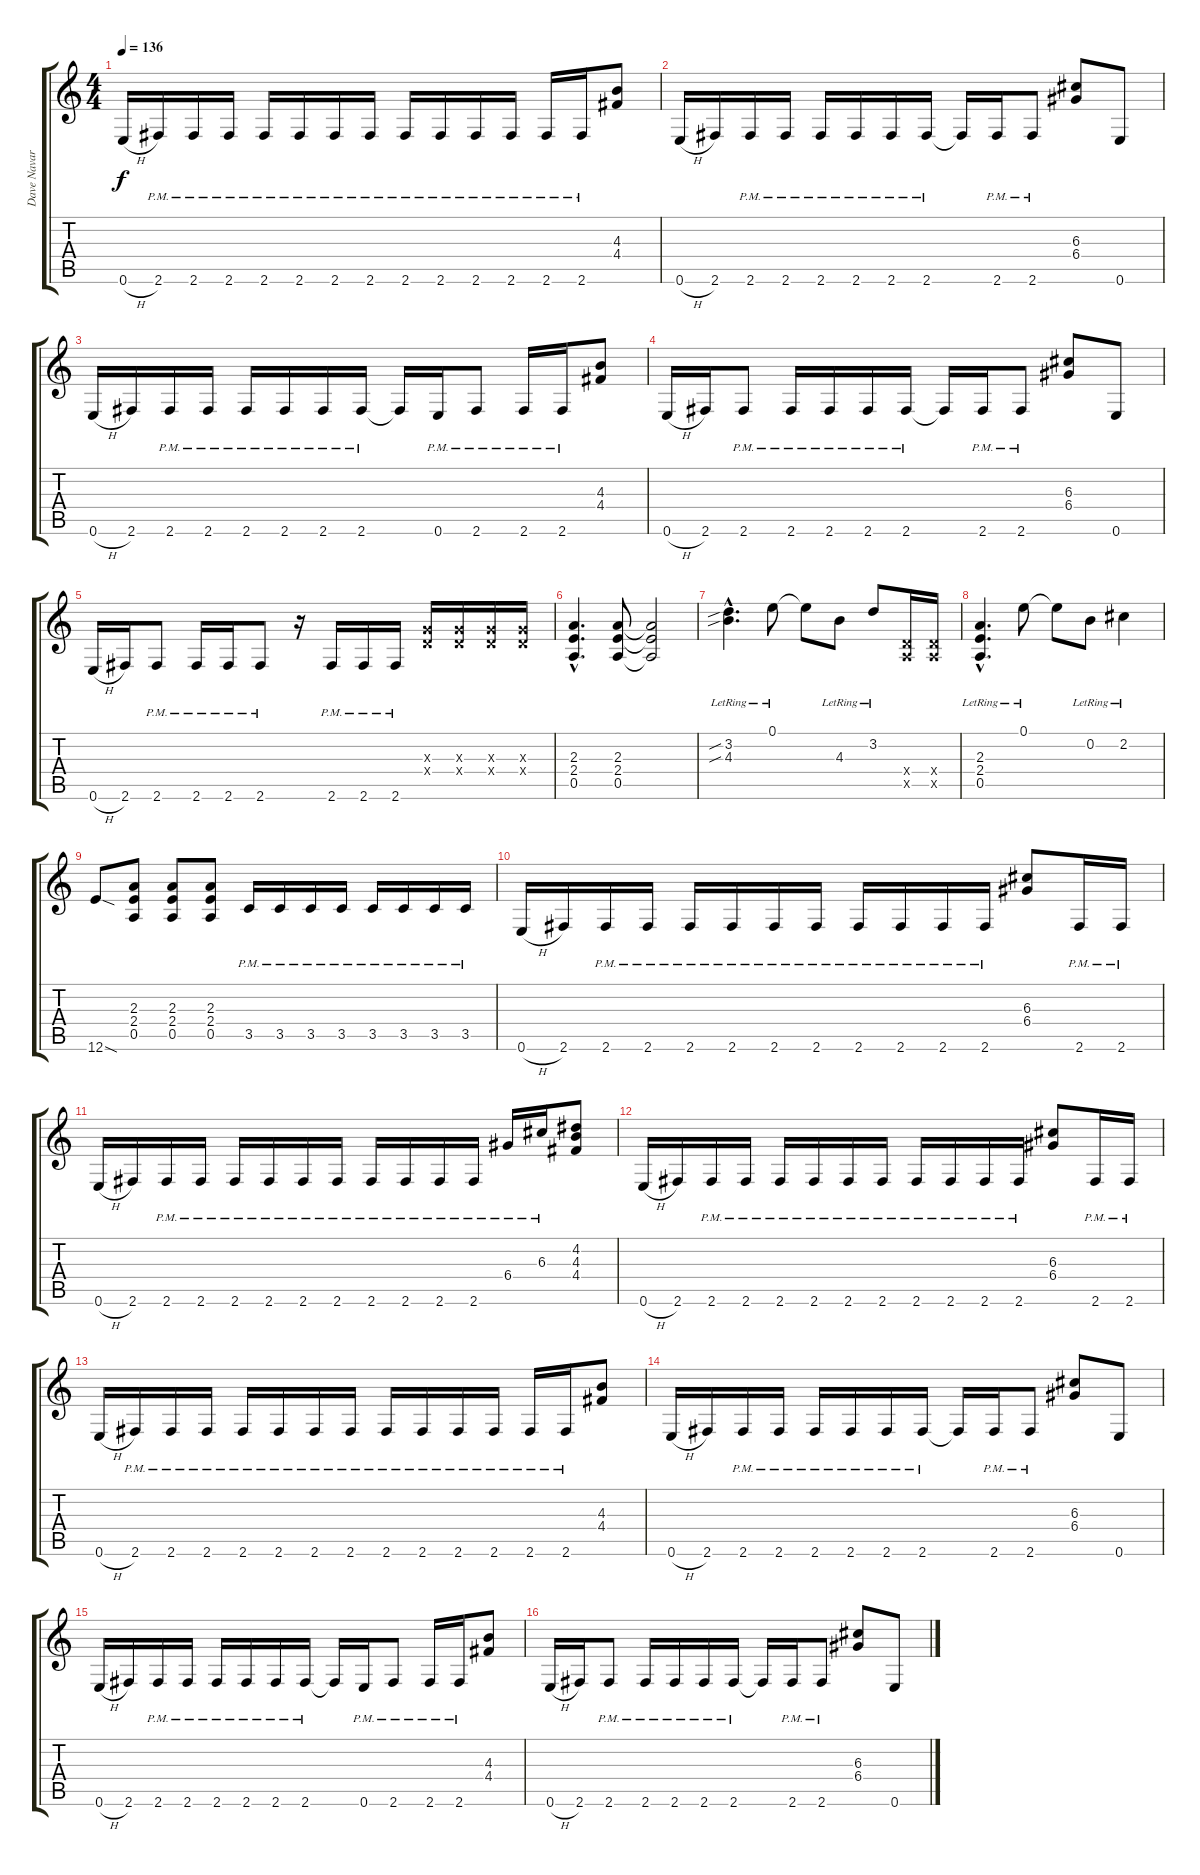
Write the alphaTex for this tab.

\track ("Dave Navarro (Guitar 2)" "Dave Navar") {instrument distortionguitar}
\staff {score tabs}
\tuning (E4 B3 G3 D3 A2 E2) {hide}
\ts (4 4)
\tempo 136
\clef g2
\ks c
0.6{h}.16{dy f} 2.6{pm}.16 2.6{pm}.16 2.6{pm}.16 2.6{pm}.16 2.6{pm}.16 2.6{pm}.16 2.6{pm}.16 2.6{pm}.16 2.6{pm}.16 2.6{pm}.16 2.6{pm}.16 2.6{pm}.16 2.6{pm}.16 (4.3 4.4).8 |
0.6{h}.16 2.6.16 2.6{pm}.16 2.6{pm}.16 2.6{pm}.16 2.6{pm}.16 2.6{pm}.16 2.6{pm}.16 2.6{t}.16 2.6{pm}.16 2.6{pm}.8 (6.3 6.4).8 0.6.8 |
0.6{h}.16 2.6.16 2.6{pm}.16 2.6{pm}.16 2.6{pm}.16 2.6{pm}.16 2.6{pm}.16 2.6{pm}.16 2.6{t}.16 0.6{pm}.16 2.6{pm}.8 2.6{pm}.16 2.6{pm}.16 (4.3 4.4).8 |
0.6{h}.16 2.6.16 2.6{pm}.8 2.6{pm}.16 2.6{pm}.16 2.6{pm}.16 2.6{pm}.16 2.6{t}.16 2.6{pm}.16 2.6{pm}.8 (6.3 6.4).8 0.6.8 |
0.6{h}.16 2.6.16 2.6{pm}.8 2.6{pm}.16 2.6{pm}.16 2.6{pm}.8 r.16 2.6{pm}.16 2.6{pm}.16 2.6{pm}.16 (0.3{x} 0.4{x}).16 (0.3{x} 0.4{x}).16 (0.3{x} 0.4{x}).16 (0.3{x} 0.4{x}).16 |
(2.3{hac} 2.4{hac} 0.5{hac}).4{d} (2.3 2.4 0.5).8 (2.3{t} 2.4{t} 0.5{t}).2 |
(3.2{sib hac lr} 4.3{sib hac lr}).4{d} 0.1{lr}.8 0.1{t}.8 4.3{lr}.8 3.2{lr}.8 (0.4{x} 0.5{x}).16 (0.4{x} 0.5{x}).16 |
(2.3{hac lr} 2.4{hac lr} 0.5{hac lr}).4{d} 0.1{lr}.8 0.1{t}.8 0.2{lr}.8 2.2{lr}.4 |
12.6{sod}.8 (2.3 2.4 0.5).8 (2.3 2.4 0.5).8 (2.3 2.4 0.5).8 3.5{pm}.16 3.5{pm}.16 3.5{pm}.16 3.5{pm}.16 3.5{pm}.16 3.5{pm}.16 3.5{pm}.16 3.5{pm}.16 |
0.6{h}.16 2.6.16 2.6{pm}.16 2.6{pm}.16 2.6{pm}.16 2.6{pm}.16 2.6{pm}.16 2.6{pm}.16 2.6{pm}.16 2.6{pm}.16 2.6{pm}.16 2.6{pm}.16 (6.3 6.4).8 2.6{pm}.16 2.6{pm}.16 |
0.6{h}.16 2.6.16 2.6{pm}.16 2.6{pm}.16 2.6{pm}.16 2.6{pm}.16 2.6{pm}.16 2.6{pm}.16 2.6{pm}.16 2.6{pm}.16 2.6{pm}.16 2.6{pm}.16 6.4{pm}.16 6.3{pm}.16 (4.2 4.3 4.4).8 |
0.6{h}.16 2.6.16 2.6{pm}.16 2.6{pm}.16 2.6{pm}.16 2.6{pm}.16 2.6{pm}.16 2.6{pm}.16 2.6{pm}.16 2.6{pm}.16 2.6{pm}.16 2.6{pm}.16 (6.3 6.4).8 2.6{pm}.16 2.6{pm}.16 |
0.6{h}.16 2.6{pm}.16 2.6{pm}.16 2.6{pm}.16 2.6{pm}.16 2.6{pm}.16 2.6{pm}.16 2.6{pm}.16 2.6{pm}.16 2.6{pm}.16 2.6{pm}.16 2.6{pm}.16 2.6{pm}.16 2.6{pm}.16 (4.3 4.4).8 |
0.6{h}.16 2.6.16 2.6{pm}.16 2.6{pm}.16 2.6{pm}.16 2.6{pm}.16 2.6{pm}.16 2.6{pm}.16 2.6{t}.16 2.6{pm}.16 2.6{pm}.8 (6.3 6.4).8 0.6.8 |
0.6{h}.16 2.6.16 2.6{pm}.16 2.6{pm}.16 2.6{pm}.16 2.6{pm}.16 2.6{pm}.16 2.6{pm}.16 2.6{t}.16 0.6{pm}.16 2.6{pm}.8 2.6{pm}.16 2.6{pm}.16 (4.3 4.4).8 |
0.6{h}.16 2.6.16 2.6{pm}.8 2.6{pm}.16 2.6{pm}.16 2.6{pm}.16 2.6{pm}.16 2.6{t}.16 2.6{pm}.16 2.6{pm}.8 (6.3 6.4).8 0.6.8
